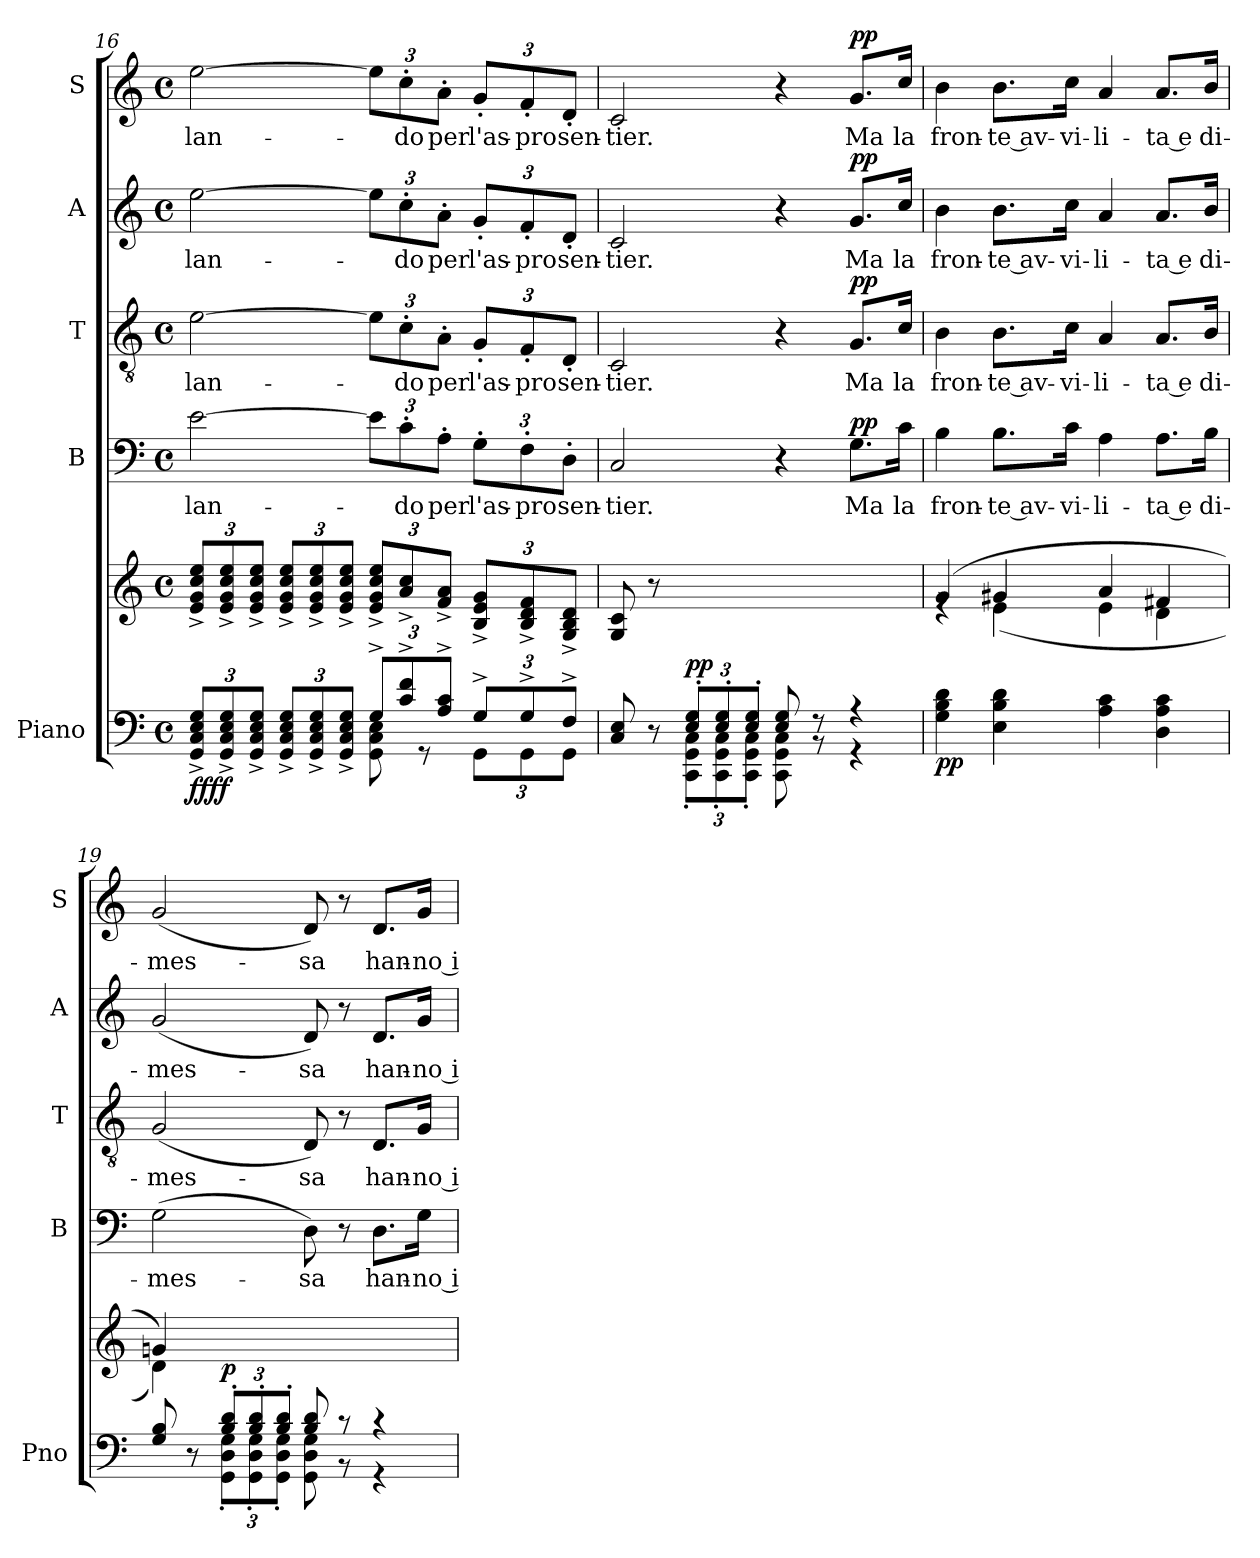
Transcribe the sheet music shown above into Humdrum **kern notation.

**kern	**kern	**dynam	**kern	**text	**dynam	**kern	**text	**dynam	**kern	**text	**dynam	**kern	**text	**dynam
*part5	*part5	*part5	*part4	*part4	*part4	*part3	*part3	*part3	*part2	*part2	*part2	*part1	*part1	*part1
*staff6	*staff5	*staff5/6	*staff4	*staff4	*staff4	*staff3	*staff3	*staff3	*staff2	*staff2	*staff2	*staff1	*staff1	*staff1
*I"Piano	*	*	*I"B	*	*	*I"T	*	*	*I"A	*	*	*I"S	*	*
*I'Pno	*	*	*I'B	*	*	*I'T	*	*	*I'A	*	*	*I'S	*	*
!!LO:PB:g=z
*clefF4	*clefG2	*	*clefF4	*	*	*clefGv2	*	*	*clefG2	*	*	*clefG2	*	*
*k[]	*k[]	*	*k[]	*	*	*k[]	*	*	*k[]	*	*	*k[]	*	*
*M4/4	*M4/4	*	*M4/4	*	*	*M4/4	*	*	*M4/4	*	*	*M4/4	*	*
*met(c)	*met(c)	*	*met(c)	*	*	*met(c)	*	*	*met(c)	*	*	*met(c)	*	*
*Xbrackettup	*Xbrackettup	*	*	*	*	*	*	*	*	*	*	*	*	*
=16	=16	=16	=16	=16	=16	=16	=16	=16	=16	=16	=16	=16	=16	=16
*^	*	*	*	*	*	*	*	*	*	*	*	*	*	*
!	!	!	!LO:DY:b=2	!	!	!	!	!	!	!	!	!	!	!	!
!	!	!	!LO:DY:n=1:b	!	!	!	!	!	!	!	!	!	!	!	!
12GG/^ 12C/^ 12E/^ 12G/^L	2rEEyy	12e/^ 12g/^ 12cc/^ 12ee/^L	ff ff	[2e\	-lan-	.	[2e\	-lan-	.	[2ee\	-lan-	.	[2ee\	-lan-	.
12GG/^ 12C/^ 12E/^ 12G/^	.	12e/^ 12g/^ 12cc/^ 12ee/^	.	.	.	.	.	.	.	.	.	.	.	.	.
12GG/^ 12C/^ 12E/^ 12G/^J	.	12e/^ 12g/^ 12cc/^ 12ee/^J	.	.	.	.	.	.	.	.	.	.	.	.	.
12GG/^ 12C/^ 12E/^ 12G/^L	.	12e/^ 12g/^ 12cc/^ 12ee/^L	.	.	.	.	.	.	.	.	.	.	.	.	.
12GG/^ 12C/^ 12E/^ 12G/^	.	12e/^ 12g/^ 12cc/^ 12ee/^	.	.	.	.	.	.	.	.	.	.	.	.	.
12GG/^ 12C/^ 12E/^ 12G/^J	.	12e/^ 12g/^ 12cc/^ 12ee/^J	.	.	.	.	.	.	.	.	.	.	.	.	.
12G^/L	8GG\ 8C\ 8E\	12e/^ 12g/^ 12cc/^ 12ee/^L	.	12e\L]	.	.	12e\L]	.	.	12ee\L]	.	.	12ee\L]	.	.
12c/^ 12f/^	.	12a/^ 12cc/^	.	12c'\	-do	.	12c'\	-do	.	12cc'\	-do	.	12cc'\	-do	.
.	8r	.	.	.	.	.	.	.	.	.	.	.	.	.	.
12A/^ 12c/^J	.	12f/^ 12a/^J	.	12A'\J	per	.	12A'\J	per	.	12a'\J	per	.	12a'\J	per	.
12G^/L	12GG\L	12B/^ 12e/^ 12g/^L	.	12G'\L	l'as-	.	12G'/L	l'as-	.	12g'/L	l'as-	.	12g'/L	l'as-	.
12G^/	12GG\	12B/^ 12d/^ 12f/^	.	12F'\	-pro	.	12F'/	-pro	.	12f'/	-pro	.	12f'/	-pro	.
12F^/J	12GG\J	12G/^ 12B/^ 12d/^J	.	12D'\J	sen-	.	12D'/J	sen-	.	12d'/J	sen-	.	12d'/J	sen-	.
=17	=17	=17	=17	=17	=17	=17	=17	=17	=17	=17	=17	=17	=17	=17	=17
8C/ 8E/	4ryy	8G/ 8c/	.	2C/	-tier.	.	2C/	-tier.	.	2c/	-tier.	.	2c/	-tier.	.
8r	.	8r	.	.	.	.	.	.	.	.	.	.	.	.	.
!	!	!	!LO:DY:a=2	!	!	!	!	!	!	!	!	!	!	!	!
12E/' 12G/'L	12CC\' 12GG\' 12C\'L	4ryy	pp	.	.	.	.	.	.	.	.	.	.	.	.
12E/' 12G/'	12CC\' 12GG\' 12C\'	.	.	.	.	.	.	.	.	.	.	.	.	.	.
12E/' 12G/'J	12CC\' 12GG\' 12C\'J	.	.	.	.	.	.	.	.	.	.	.	.	.	.
8E/ 8G/	8CC\ 8GG\ 8C\	2ryy	.	4r	.	.	4r	.	.	4r	.	.	4r	.	.
8r	8r	.	.	.	.	.	.	.	.	.	.	.	.	.	.
!	!	!	!	!	!	!LO:DY:a	!	!	!LO:DY:a	!	!	!LO:DY:a	!	!	!LO:DY:a
4r	4r	.	.	8.G\L	Ma	pp	8.G/L	Ma	pp	8.g/L	Ma	pp	8.g/L	Ma	pp
.	.	.	.	16c\Jk	la	.	16c/Jk	la	.	16cc/Jk	la	.	16cc/Jk	la	.
*v	*v	*	*	*	*	*	*	*	*	*	*	*	*	*	*
=18	=18	=18	=18	=18	=18	=18	=18	=18	=18	=18	=18	=18	=18	=18
*	*^	*	*	*	*	*	*	*	*	*	*	*	*	*
!	!	!	!LO:DY:b=2	!	!	!	!	!	!	!	!	!	!	!	!
!	!	!	!LO:DY:n=1:b	!	!	!	!	!	!	!	!	!	!	!	!
4G\ 4B\ 4d\	(>4g/	4re	p p	4B\	fron-	.	4B\	fron-	.	4b\	fron-	.	4b\	fron-	.
4E\ 4B\ 4d\	4g#X/	(4e\	.	8.B\L	-te av-	.	8.B\L	-te av-	.	8.b\L	-te av-	.	8.b\L	-te av-	.
.	.	.	.	16c\Jk	-vi-	.	16c\Jk	-vi-	.	16cc\Jk	-vi-	.	16cc\Jk	-vi-	.
4A\ 4c\	4a/	4e\	.	4A\	-li-	.	4A/	-li-	.	4a/	-li-	.	4a/	-li-	.
4D\ 4A\ 4c\	4f#X/	4d\	.	8.A\L	-ta e	.	8.A/L	-ta e	.	8.a/L	-ta e	.	8.a/L	-ta e	.
.	.	.	.	16B\Jk	di-	.	16B/Jk	di-	.	16b/Jk	di-	.	16b/Jk	di-	.
!!LO:LB:g=z
=19	=19	=19	=19	=19	=19	=19	=19	=19	=19	=19	=19	=19	=19	=19	=19
*^	*	*	*	*	*	*	*	*	*	*	*	*	*	*	*
8G/ 8B/	4ryy	4gn/)	4d\)	.	(2G\	-mes-	.	(>2G/	-mes-	.	(>2g/	-mes-	.	(>2g/	-mes-	.
8r	.	.	.	.	.	.	.	.	.	.	.	.	.	.	.	.
!	!	!	!	!LO:DY:a=2	!	!	!	!	!	!	!	!	!	!	!	!
12B/' 12d/'L	12GG\' 12D\' 12G\'L	4ryy	2.ryy	p	.	.	.	.	.	.	.	.	.	.	.	.
12B/' 12d/'	12GG\' 12D\' 12G\'	.	.	.	.	.	.	.	.	.	.	.	.	.	.	.
12B/' 12d/'J	12GG\' 12D\' 12G\'J	.	.	.	.	.	.	.	.	.	.	.	.	.	.	.
8B/ 8d/	8GG\ 8D\ 8G\	2ryy	.	.	8D\)	-sa	.	8D/)	-sa	.	8d/)	-sa	.	8d/)	-sa	.
8r	8r	.	.	.	8r	.	.	8r	.	.	8r	.	.	8r	.	.
4r	4r	.	.	.	8.D\L	han-	.	8.D/L	han-	.	8.d/L	han-	.	8.d/L	han-	.
.	.	.	.	.	16G\Jk	-no i	.	16G/Jk	-no i	.	16g/Jk	-no i	.	16g/Jk	-no i	.
*v	*v	*	*	*	*	*	*	*	*	*	*	*	*	*	*	*
*	*v	*v	*	*	*	*	*	*	*	*	*	*	*	*	*
=	=	=	=	=	=	=	=	=	=	=	=	=	=	=
*-	*-	*-	*-	*-	*-	*-	*-	*-	*-	*-	*-	*-	*-	*-
